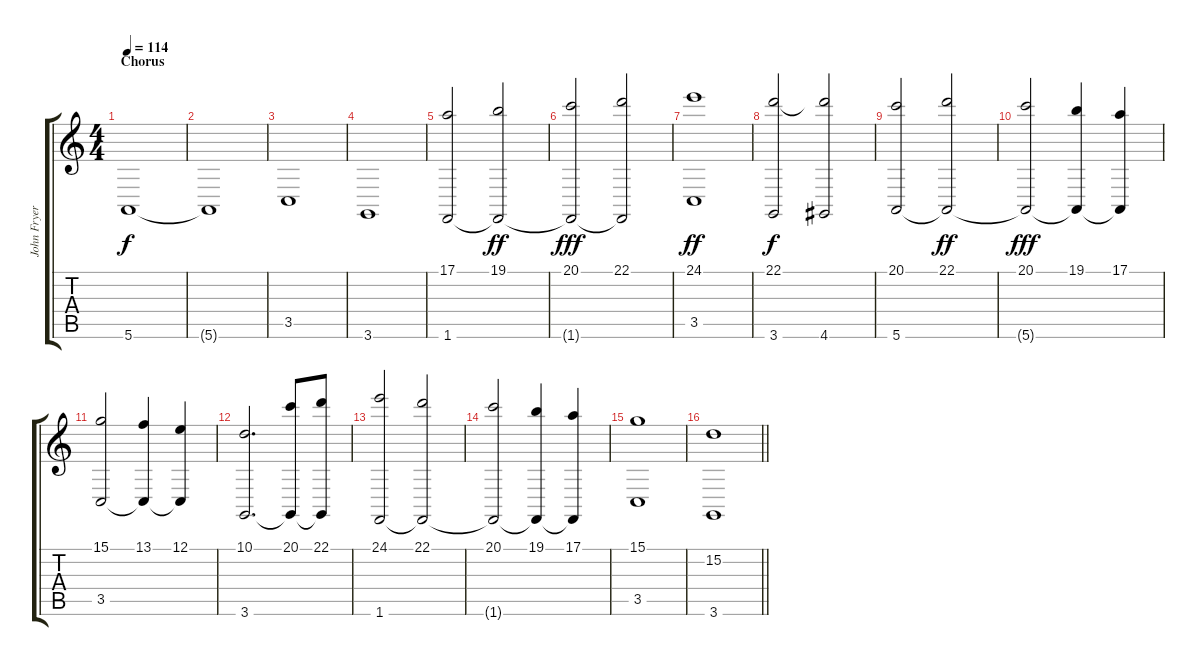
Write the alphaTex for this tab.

\track ("John Fryer (String Ensemble)" "John Fryer") {instrument stringensemble1}
\staff {score tabs}
\tuning (E4 B3 G3 D3 A2 E2) {hide}
\ts (4 4)
\section ("" "Chorus")
\tempo 114
\clef g2
\ks c
5.6.1{dy f} |
5.6{t}.1 |
3.5.1 |
3.6.1 |
(17.1 1.6).2 (19.1 1.6{t}).2{dy ff} |
(20.1 1.6{t}).2{dy fff} (22.1 1.6{t}).2 |
(24.1 3.5).1{dy ff} |
(22.1 3.6).2{dy f} (22.1{t} 4.6).2 |
(20.1 5.6).2 (22.1 5.6{t}).2{dy ff} |
(20.1 5.6{t}).2{dy fff} (19.1 5.6{t}).4 (17.1 5.6{t}).4 |
(15.1 3.5).2 (13.1 3.5{t}).4 (12.1 3.5{t}).4 |
(10.1 3.6).2{d} (20.1 3.6{t}).8 (22.1 3.6{t}).8 |
(24.1 1.6).2 (22.1 1.6{t}).2 |
(20.1 1.6{t}).2 (19.1 1.6{t}).4 (17.1 1.6{t}).4 |
(15.1 3.5).1 |
\barLineRight lightlight
(15.2 3.6).1
